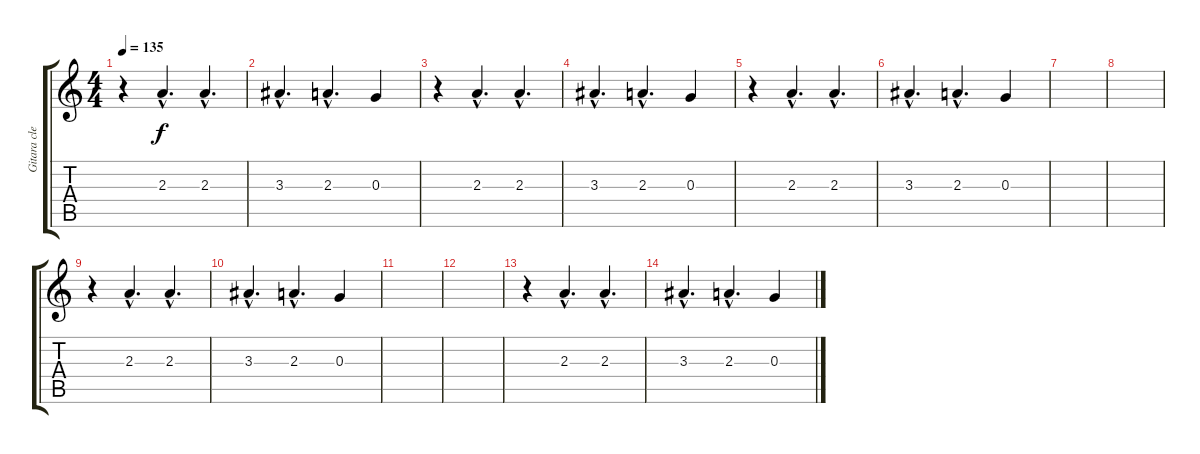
\track ("Gitara clean 1" "Gitara cle") {instrument electricguitarclean}
\staff {score tabs}
\tuning (E4 B3 G3 D3 A2 E2) {hide}
\ts (4 4)
\tempo 135
\clef g2
\ks c
r.4{dy f} 2.3{hac}.4{d} 2.3{hac}.4{d} |
3.3{hac}.4{d} 2.3{hac}.4{d} 0.3.4 |
r.4 2.3{hac}.4{d volume 12} 2.3{hac}.4{d} |
3.3{hac}.4{d} 2.3{hac}.4{d} 0.3.4 |
r.4 2.3{hac}.4{d} 2.3{hac}.4{d} |
3.3{hac}.4{d} 2.3{hac}.4{d} 0.3.4 |
|
|
r.4 2.3{hac}.4{d} 2.3{hac}.4{d} |
3.3{hac}.4{d} 2.3{hac}.4{d} 0.3.4 |
|
|
r.4 2.3{hac}.4{d} 2.3{hac}.4{d} |
3.3{hac}.4{d} 2.3{hac}.4{d} 0.3.4
